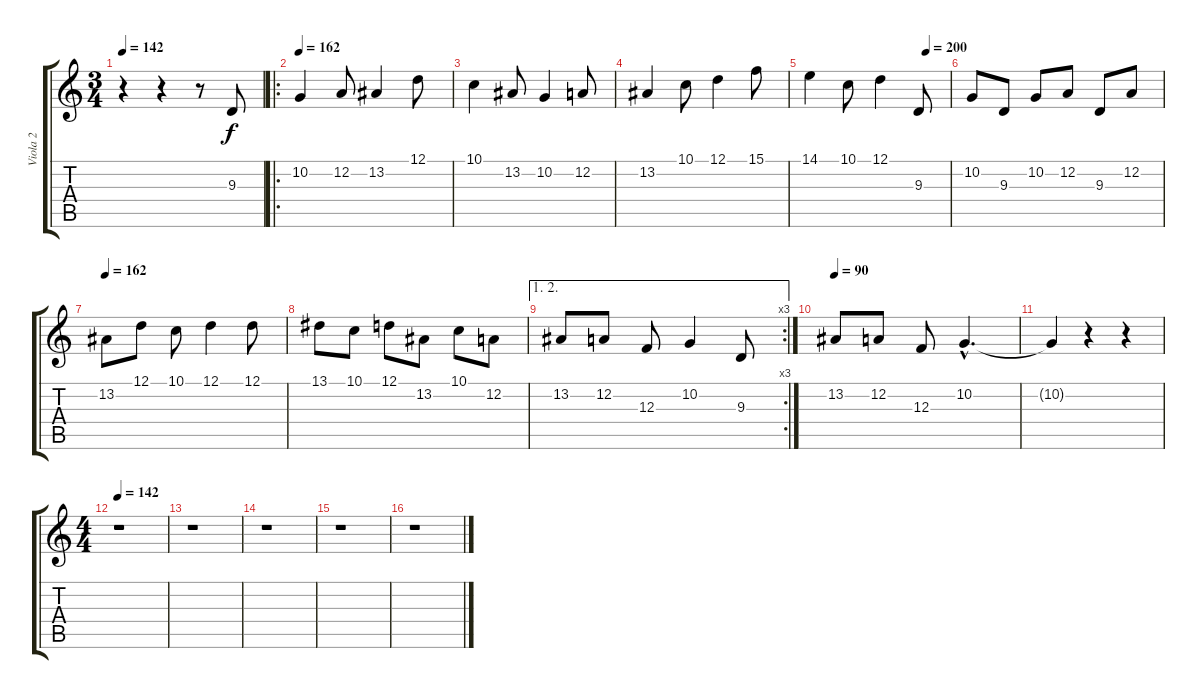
\track ("Viola 2" "Viola 2") {instrument viola}
\staff {score tabs}
\tuning (D4 A3 F3 C3 G2 D2) {hide}
\ts (3 4)
\tempo 142
\clef g2
\ks c
r.4{dy f instrument viola} r.4 r.8 9.3.8 |
\ro
\tempo 162
10.2.4 12.2.8 13.2.4 12.1.8 |
10.1.4 13.2.8 10.2.4 12.2.8 |
13.2.4 10.1.8 12.1.4 15.1.8 |
\tempo (200 0.8333333333333334)
14.1.4 10.1.8 12.1.4 9.3.8 |
10.2.8 9.3.8 10.2.8 12.2.8 9.3.8 12.2.8 |
\tempo 162
13.2.8 12.1.8 10.1.8 12.1.4 12.1.8 |
13.1.8 10.1.8 12.1.8 13.2.8 10.1.8 12.2.8 |
\ae (1 2)
\rc 3
13.2.8 12.2.8 12.3.8 10.2.4 9.3.8 |
\tempo 90
13.2.8 12.2.8 12.3.8 10.2{hac}.4{d} |
10.2{t}.4 r.4 r.4 |
\ts (4 4)
\tempo 142
r.1 |
r.1 |
r.1 |
r.1 |
r.1
